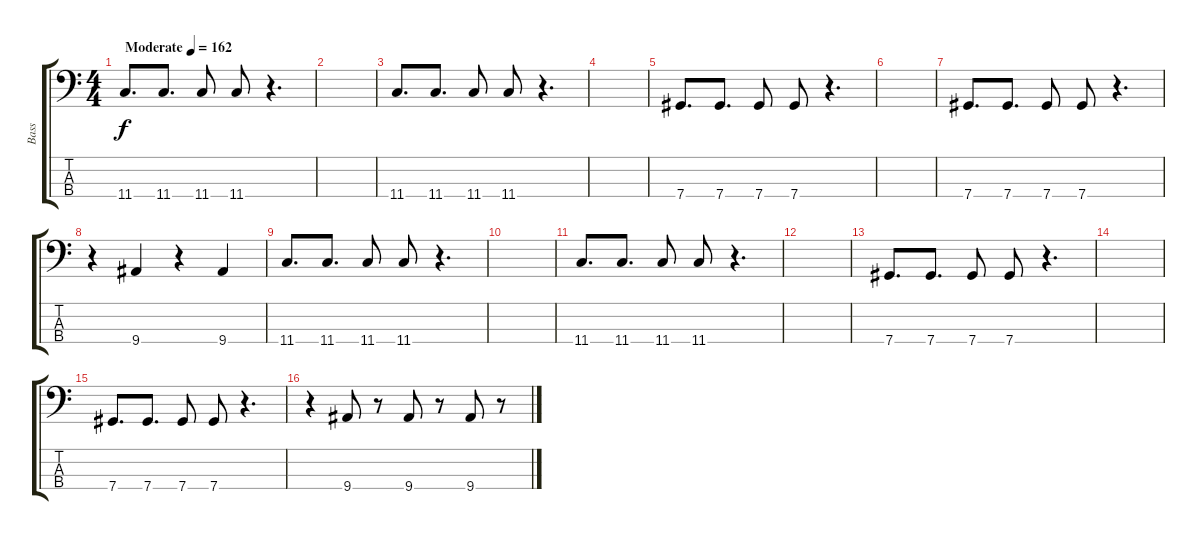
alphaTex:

\track ("Bass" "Bass") {solo instrument electricbassfinger}
\staff {score tabs}
\tuning (Gb2 Db2 Ab1 Db1) {hide}
\ts (4 4)
\tempo (162 "Moderate")
\clef f4
\ks c
11.4.8{d dy f instrument electricbassfinger} 11.4.8{d} 11.4.8 11.4.8 r.4{d} |
|
11.4.8{d} 11.4.8{d} 11.4.8 11.4.8 r.4{d} |
|
7.4.8{d} 7.4.8{d} 7.4.8 7.4.8 r.4{d} |
|
7.4.8{d} 7.4.8{d} 7.4.8 7.4.8 r.4{d} |
r.4 9.4.4 r.4 9.4.4 |
11.4.8{d} 11.4.8{d} 11.4.8 11.4.8 r.4{d} |
|
11.4.8{d} 11.4.8{d} 11.4.8 11.4.8 r.4{d} |
|
7.4.8{d} 7.4.8{d} 7.4.8 7.4.8 r.4{d} |
|
7.4.8{d} 7.4.8{d} 7.4.8 7.4.8 r.4{d} |
r.4 9.4.8 r.8 9.4.8 r.8 9.4.8 r.8
